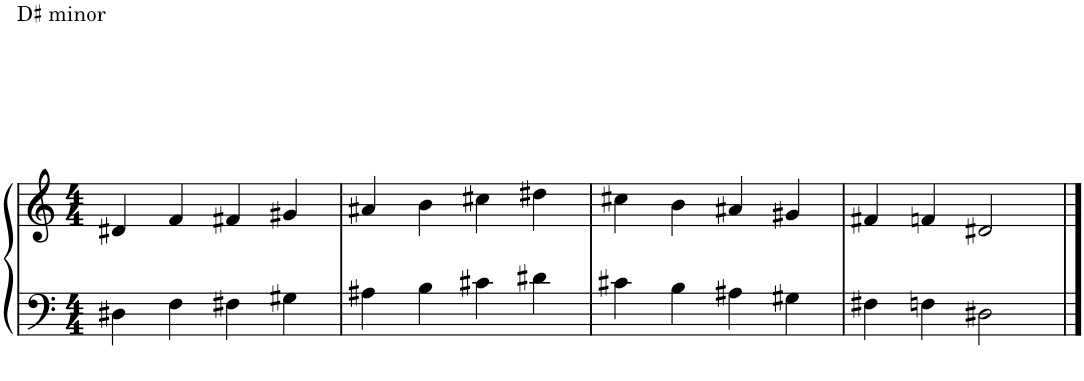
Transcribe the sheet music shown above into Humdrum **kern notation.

**kern	**kern
*part1	*part1
*staff2	*staff1
*I"Piano	*
*I'Pno.	*
!!LO:PB:g=z
*clefF4	*clefG2
*k[]	*k[]
*M4/4	*M4/4
=1	=1
!	!LO:TX:a:t=D♯ minor
!LO:TX:a:t=D♯ minor	!
4D#X\	4d#X/
4F\	4f/
4F#X\	4f#X/
4G#X\	4g#X/
=2	=2
4A#X\	4a#X/
4B\	4b\
4c#X\	4cc#X\
4d#X\	4dd#X\
=3	=3
4c#X\	4cc#X\
4B\	4b\
4A#X\	4a#X/
4G#X\	4g#X/
=4	=4
4F#X\	4f#X/
4Fn\	4fn/
2D#X\	2d#X/
==	==
*-	*-
